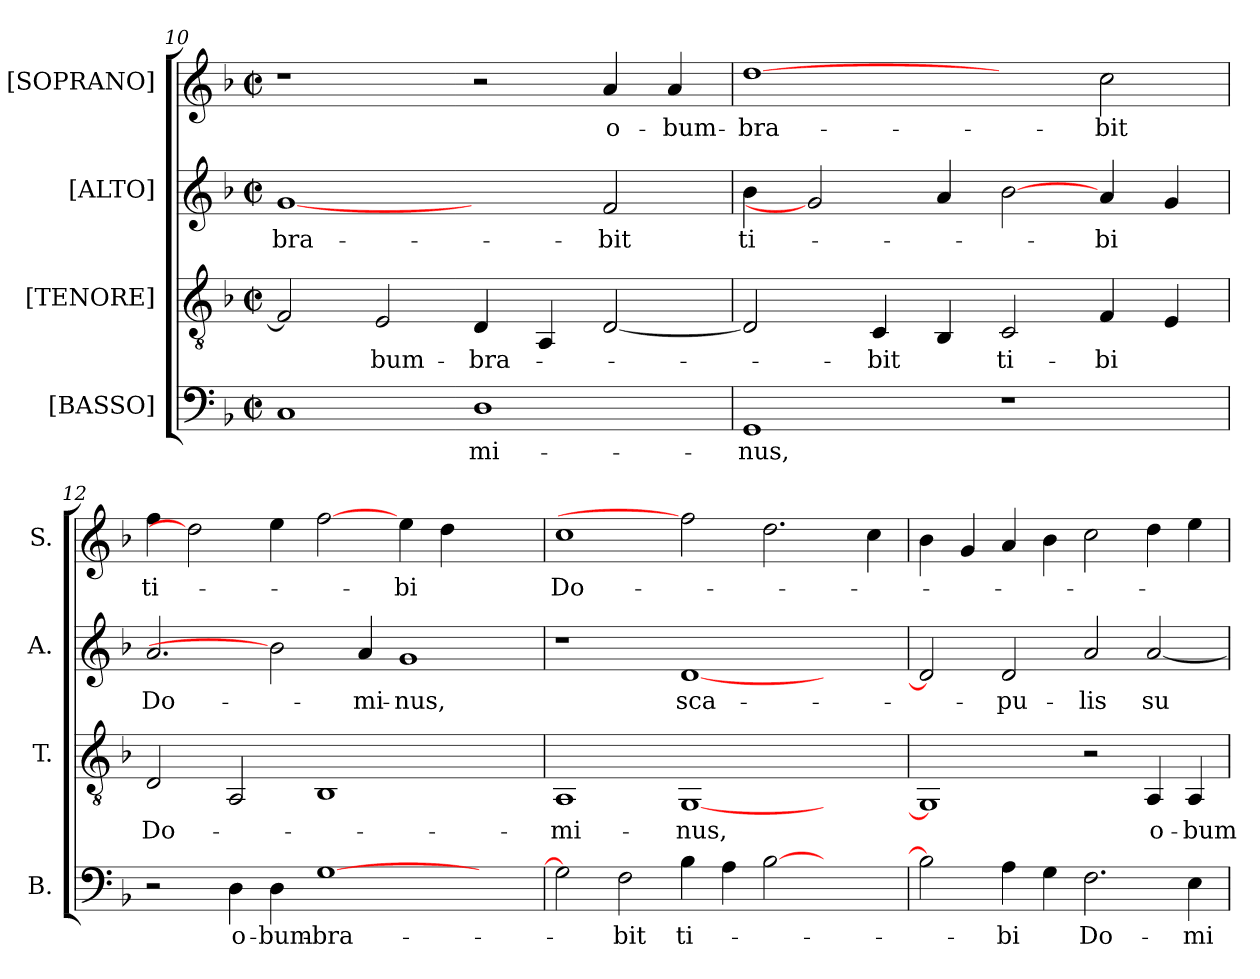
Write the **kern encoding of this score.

**kern	**text	**kern	**text	**kern	**text	**kern	**text
*part4	*part4	*part3	*part3	*part2	*part2	*part1	*part1
*staff4	*staff4	*staff3	*staff3	*staff2	*staff2	*staff1	*staff1
*I"[BASSO]	*	*I"[TENORE]	*	*I"[ALTO]	*	*I"[SOPRANO]	*
*I'B.	*	*I'T.	*	*I'A.	*	*I'S.	*
*clefF4	*	*clefGv2	*	*clefG2	*	*clefG2	*
*k[b-]	*	*k[b-]	*	*k[b-]	*	*k[b-]	*
*d:	*	*d:	*	*d:	*	*d:	*
*M2/2	*	*M2/2	*	*M2/2	*	*M2/2	*
*met(c|)	*	*met(c|)	*	*met(c|)	*	*met(c|)	*
=10	=10	=10	=10	=10	=10	=10	=10
!	!	!	!	!	!LO:LY:b:color=#000000	!	!
1Ci	.	2Fi/]	.	[1gi	-bra-	1r	.
!	!	!	!LO:LY:b:color=#000000	!	!	!	!
.	.	2Ei/	-bum-	.	.	.	.
!	!LO:LY:b:color=#000000	!	!	!	!	!	!
!	!	!	!LO:LY:b:color=#000000	!	!	!	!
1Di	-mi-	4Di/	-bra-	2ryy	.	2r	.
.	.	4AAi/	.	.	.	.	.
!	!	!	!	!	!LO:LY:b:color=#000000	!	!
!	!	!	!	!	!	!	!LO:LY:b:color=#000000
.	.	[<2Di/	.	2fi/	-bit	4ai/	o-
!	!	!	!	!	!	!	!LO:LY:b:color=#000000
.	.	.	.	.	.	4ai/	-bum-
=11	=11	=11	=11	=11	=11	=11	=11
!	!LO:LY:b:color=#000000	!	!	!	!	!	!
!	!	!	!	!	!LO:LY:b:color=#000000	!	!
!	!	!	!	!	!	!	!LO:LY:b:color=#000000
1GGi	-nus,	2Di/]	.	4b-i\	ti-	[1ddi	-bra-
.	.	.	.	2gi]	.	.	.
!	!	!	!LO:LY:b:color=#000000	!	!	!	!
.	.	4Ci/	-bit	.	.	.	.
.	.	4BB-i/	.	4ai/	.	.	.
!	!	!	!LO:LY:b:color=#000000	!	!	!	!
1r	.	2Ci/	ti-	[2b-i	.	2ryy	.
!	!	!	!LO:LY:b:color=#000000	!	!	!	!
!	!	!	!	!	!LO:LY:b:color=#000000	!	!
!	!	!	!	!	!	!	!LO:LY:b:color=#000000
.	.	4Fi/	-bi	4ai/	-bi	2cci\	-bit
.	.	4Ei/	.	4gi/	.	.	.
!!LO:PB:g=z
=12	=12	=12	=12	=12	=12	=12	=12
!	!	!	!LO:LY:b:color=#000000	!	!	!	!
!	!	!	!	!	!LO:LY:b:color=#000000	!	!
!	!	!	!	!	!	!	!LO:LY:b:color=#000000
2r	.	2Di/	Do-	2.ai/	Do-	4ffi\	ti-
.	.	.	.	.	.	2ddi]	.
!	!LO:LY:b:color=#000000	!	!	!	!	!	!
4Di\	o-	2AAi/	.	.	.	.	.
!	!LO:LY:b:color=#000000	!	!	!	!	!	!
4Di\	-bum-	.	.	2b-i]	.	4eei\	.
!	!LO:LY:b:color=#000000	!	!	!	!	!	!
[>1Gi	-bra-	1BB-i	.	.	.	[2ffi	.
!	!	!	!	!	!LO:LY:b:color=#000000	!	!
.	.	.	.	4ai/	-mi-	.	.
!	!	!	!	!	!LO:LY:b:color=#000000	!	!
!	!	!	!	!	!	!	!LO:LY:b:color=#000000
.	.	.	.	1gi	-nus,	4eei\	-bi
.	.	.	.	.	.	4ddi\	.
2ryy	.	2ryy	.	.	.	2ryy	.
=13	=13	=13	=13	=13	=13	=13	=13
!	!	!	!LO:LY:b:color=#000000	!	!	!	!
!	!	!	!	!	!	!	!LO:LY:b:color=#000000
2Gi\]	.	1AAi	-mi-	1r	.	1cci	Do-
!	!LO:LY:b:color=#000000	!	!	!	!	!	!
2Fi\	-bit	.	.	.	.	.	.
!	!LO:LY:b:color=#000000	!	!	!	!	!	!
!	!	!	!LO:LY:b:color=#000000	!	!	!	!
!	!	!	!	!	!LO:LY:b:color=#000000	!	!
4B-i\	ti-	[<1GGi	-nus,	[<1di	sca-	2ffi]	.
4Ai\	.	.	.	.	.	.	.
[>2B-i\	.	.	.	.	.	2.ddi\	.
2ryy	.	2ryy	.	2ryy	.	.	.
.	.	.	.	.	.	4cci\	.
=14	=14	=14	=14	=14	=14	=14	=14
2B-i\]	.	1GGi]	.	2di/]	.	4b-i\	.
.	.	.	.	.	.	4gi/	.
!	!LO:LY:b:color=#000000	!	!	!	!	!	!
!	!	!	!	!	!LO:LY:b:color=#000000	!	!
4Ai\	-bi	.	.	2di/	-pu-	4ai/	.
4Gi\	.	.	.	.	.	4b-i\	.
!	!LO:LY:b:color=#000000	!	!	!	!	!	!
!	!	!	!	!	!LO:LY:b:color=#000000	!	!
2.Fi\	Do-	2r	.	2ai/	-lis	2cci\	.
!	!	!	!LO:LY:b:color=#000000	!	!	!	!
!	!	!	!	!	!LO:LY:b:color=#000000	!	!
.	.	4AAi/	o-	[<2ai/	su-	4ddi\	.
!	!LO:LY:b:color=#000000	!	!	!	!	!	!
!	!	!	!LO:LY:b:color=#000000	!	!	!	!
4Ei\	-mi-	4AAi/	-bum-	.	.	4eei\	.
=	=	=	=	=	=	=	=
*-	*-	*-	*-	*-	*-	*-	*-
